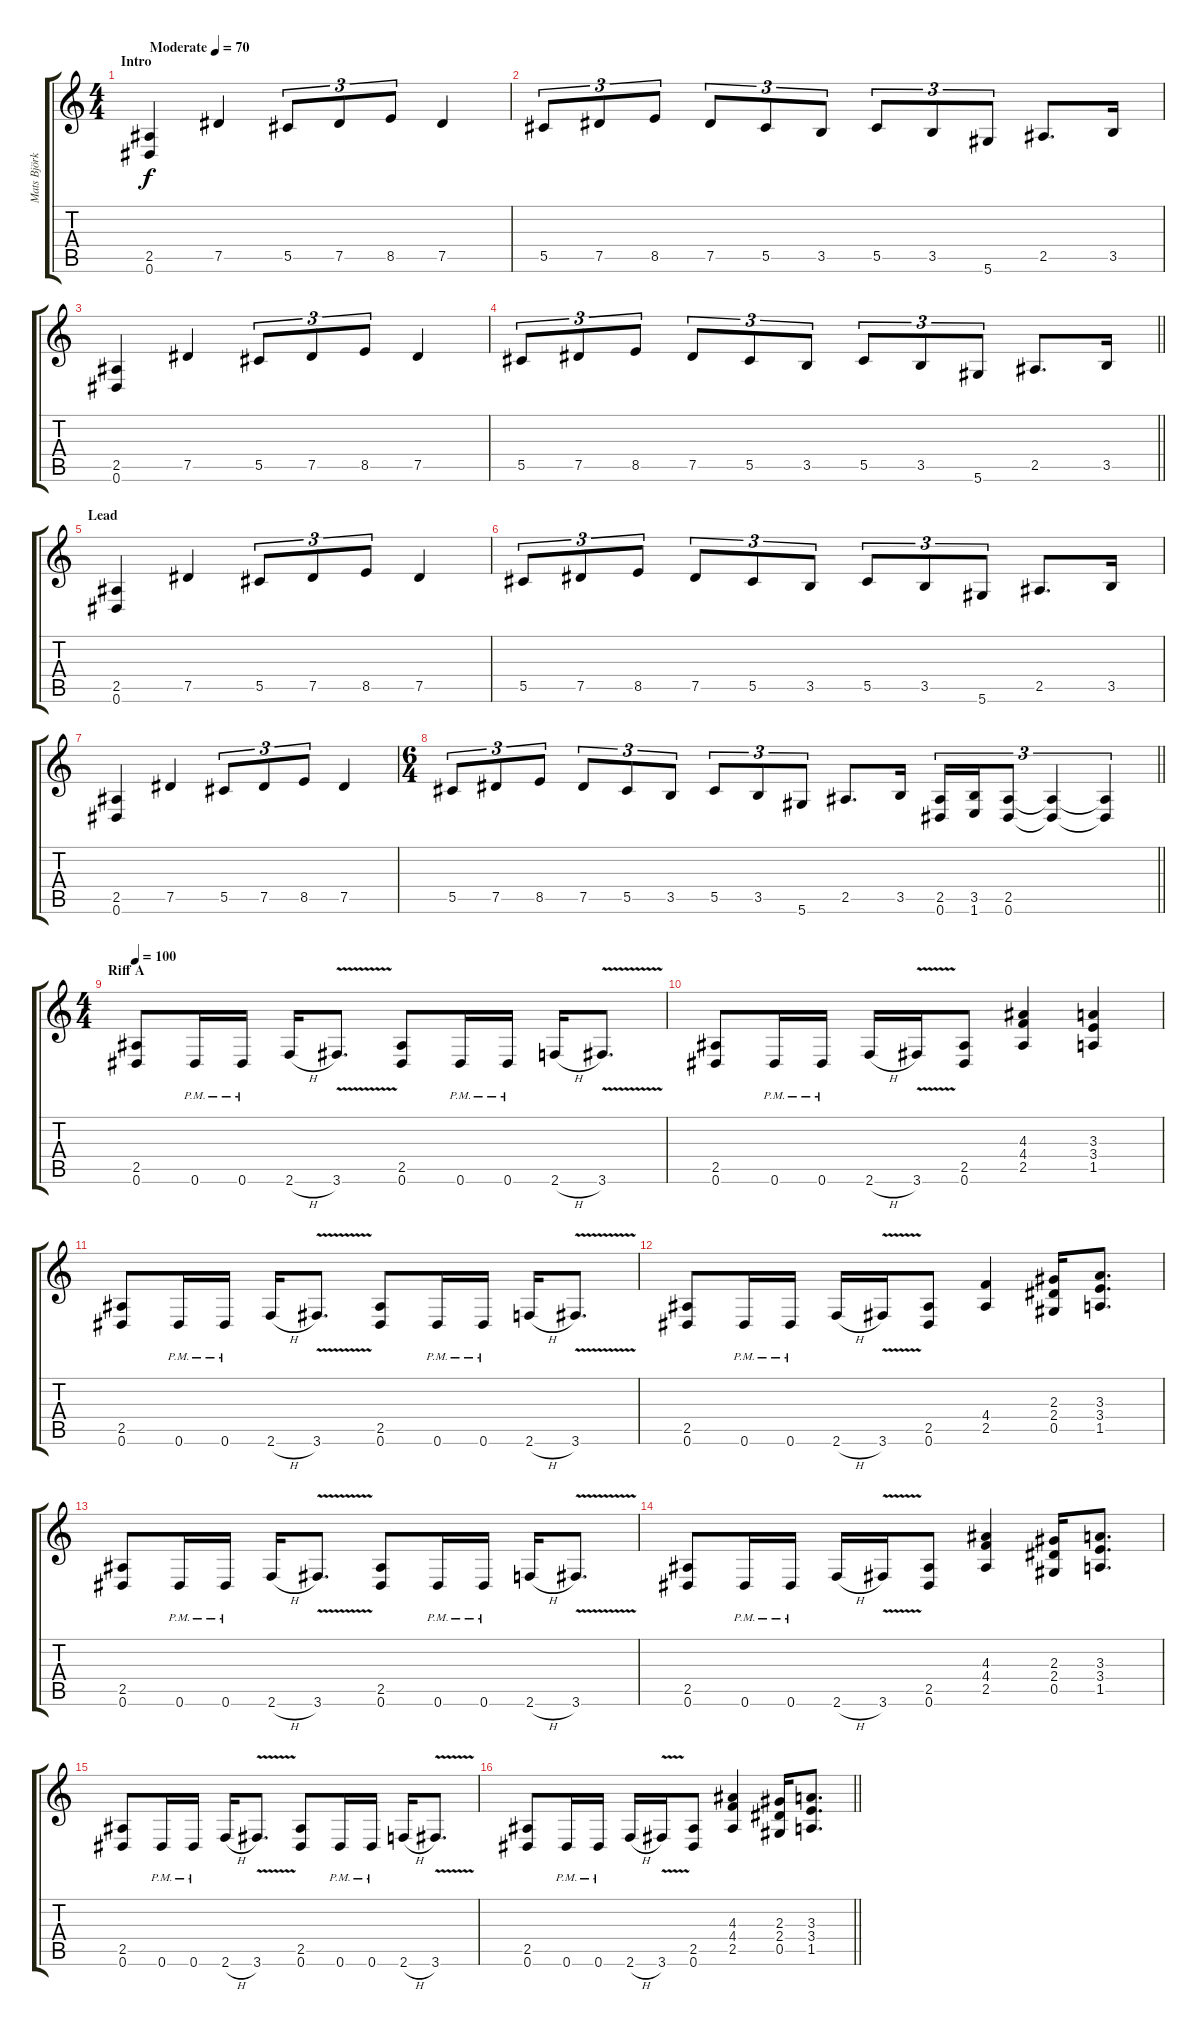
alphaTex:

\track ("Mats Björkman" "Mats Björk") {instrument distortionguitar}
\staff {score tabs}
\tuning (Eb4 Bb3 Gb3 Db3 Ab2 Eb2) {hide}
\ts (4 4)
\section ("" "Intro")
\tempo (70 "Moderate")
\clef g2
\ks c
(2.5 0.6).4{dy f instrument distortionguitar} 7.5.4 5.5.8{tu (3 2)} 7.5.8{tu (3 2)} 8.5.8{tu (3 2)} 7.5.4 |
5.5.8{tu (3 2)} 7.5.8{tu (3 2)} 8.5.8{tu (3 2)} 7.5.8{tu (3 2)} 5.5.8{tu (3 2)} 3.5.8{tu (3 2)} 5.5.8{tu (3 2)} 3.5.8{tu (3 2)} 5.6.8{tu (3 2)} 2.5.8{d} 3.5.16 |
(2.5 0.6).4 7.5.4 5.5.8{tu (3 2)} 7.5.8{tu (3 2)} 8.5.8{tu (3 2)} 7.5.4 |
\barLineRight lightlight
5.5.8{tu (3 2)} 7.5.8{tu (3 2)} 8.5.8{tu (3 2)} 7.5.8{tu (3 2)} 5.5.8{tu (3 2)} 3.5.8{tu (3 2)} 5.5.8{tu (3 2)} 3.5.8{tu (3 2)} 5.6.8{tu (3 2)} 2.5.8{d} 3.5.16 |
\section ("" "Lead")
(2.5 0.6).4 7.5.4 5.5.8{tu (3 2)} 7.5.8{tu (3 2)} 8.5.8{tu (3 2)} 7.5.4 |
5.5.8{tu (3 2)} 7.5.8{tu (3 2)} 8.5.8{tu (3 2)} 7.5.8{tu (3 2)} 5.5.8{tu (3 2)} 3.5.8{tu (3 2)} 5.5.8{tu (3 2)} 3.5.8{tu (3 2)} 5.6.8{tu (3 2)} 2.5.8{d} 3.5.16 |
(2.5 0.6).4 7.5.4 5.5.8{tu (3 2)} 7.5.8{tu (3 2)} 8.5.8{tu (3 2)} 7.5.4 |
\ts (6 4)
\barLineRight lightlight
5.5.8{tu (3 2)} 7.5.8{tu (3 2)} 8.5.8{tu (3 2)} 7.5.8{tu (3 2)} 5.5.8{tu (3 2)} 3.5.8{tu (3 2)} 5.5.8{tu (3 2)} 3.5.8{tu (3 2)} 5.6.8{tu (3 2)} 2.5.8{d} 3.5.16{beam splitsecondary} (2.5 0.6).16{tu (3 2)} (3.5 1.6).16{tu (3 2)} (2.5 0.6).8{tu (3 2)} (2.5{t} 0.6{t}).4{tu (3 2)} (2.5{t} 0.6{t}).4{tu (3 2)} |
\ts (4 4)
\section ("" "Riff A")
\tempo 100
(2.5 0.6).8 0.6{pm}.16 0.6{pm}.16 2.6{h}.16 3.6{v}.8{d} (2.5 0.6).8 0.6{pm}.16 0.6{pm}.16 2.6{h}.16 3.6{v}.8{d} |
(2.5 0.6).8 0.6{pm}.16 0.6{pm}.16 2.6{h}.16 3.6{v}.16 (2.5 0.6).8 (4.3 4.4 2.5).4 (3.3 3.4 1.5).4 |
(2.5 0.6).8 0.6{pm}.16 0.6{pm}.16 2.6{h}.16 3.6{v}.8{d} (2.5 0.6).8 0.6{pm}.16 0.6{pm}.16 2.6{h}.16 3.6{v}.8{d} |
(2.5 0.6).8 0.6{pm}.16 0.6{pm}.16 2.6{h}.16 3.6{v}.16 (2.5 0.6).8 (4.4 2.5).4 (2.3 2.4 0.5).16 (3.3 3.4 1.5).8{d} |
(2.5 0.6).8 0.6{pm}.16 0.6{pm}.16 2.6{h}.16 3.6{v}.8{d} (2.5 0.6).8 0.6{pm}.16 0.6{pm}.16 2.6{h}.16 3.6{v}.8{d} |
(2.5 0.6).8 0.6{pm}.16 0.6{pm}.16 2.6{h}.16 3.6{v}.16 (2.5 0.6).8 (4.3 4.4 2.5).4 (2.3 2.4 0.5).16 (3.3 3.4 1.5).8{d} |
(2.5 0.6).8 0.6{pm}.16 0.6{pm}.16 2.6{h}.16 3.6{v}.8{d} (2.5 0.6).8 0.6{pm}.16 0.6{pm}.16 2.6{h}.16 3.6{v}.8{d} |
\barLineRight lightlight
(2.5 0.6).8 0.6{pm}.16 0.6{pm}.16 2.6{h}.16 3.6{v}.16 (2.5 0.6).8 (4.3 4.4 2.5).4 (2.3 2.4 0.5).16 (3.3 3.4 1.5).8{d}
